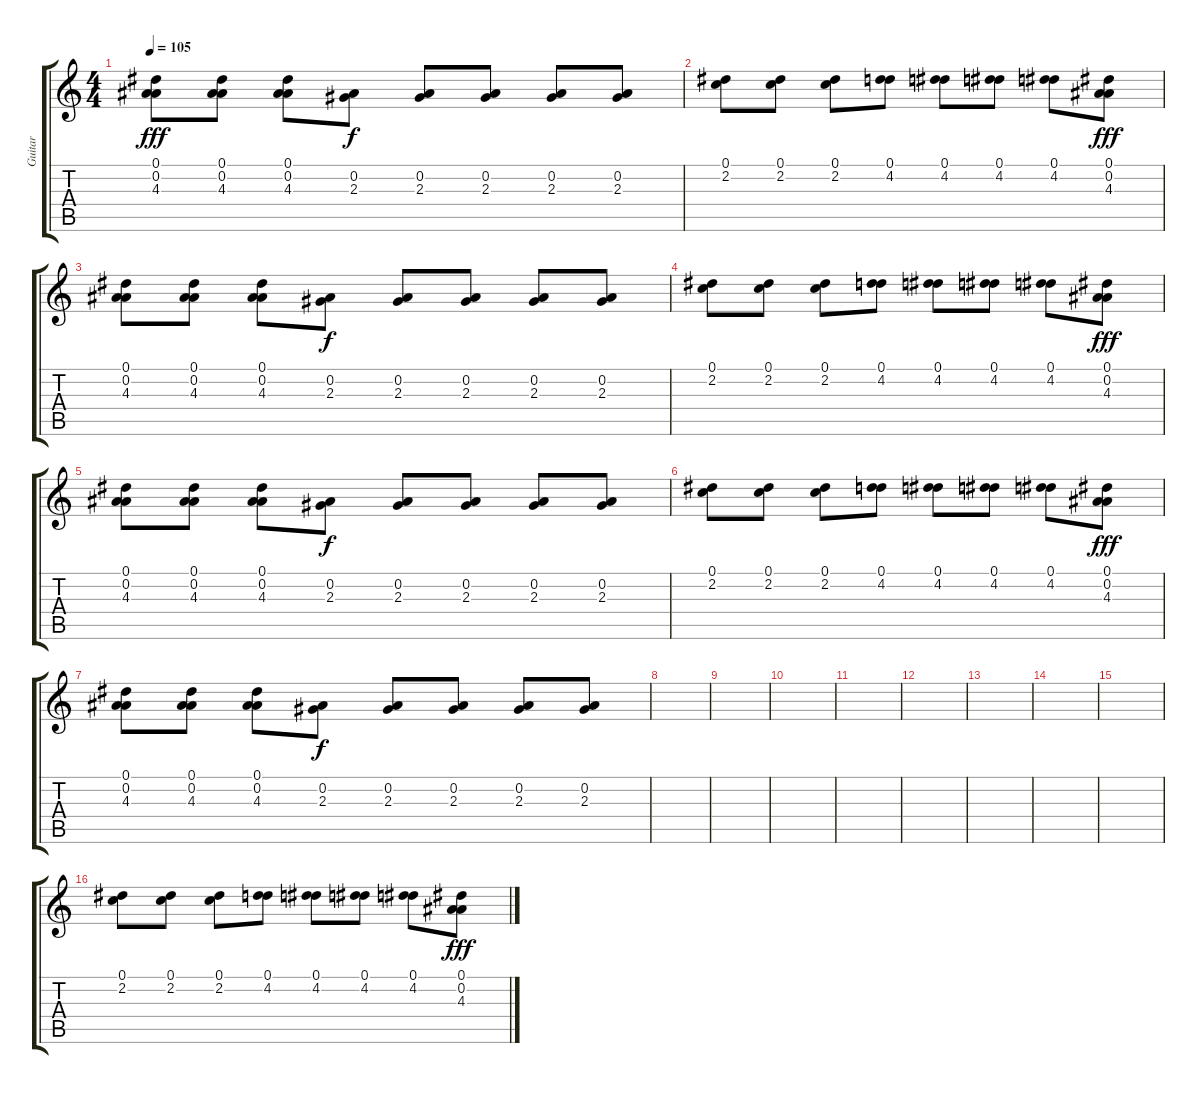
\track ("Guitar" "Guitar") {instrument acousticguitarsteel}
\staff {score tabs}
\tuning (Eb4 Bb3 Gb3 Db3 Ab2 Eb2) {hide}
\ts (4 4)
\tempo 105
\clef g2
\ks c
(0.1 0.2 4.3).8{dy fff} (0.1 0.2 4.3).8 (0.1 0.2 4.3).8 (0.2 2.3).8{dy f} (0.2 2.3).8 (0.2 2.3).8 (0.2 2.3).8 (0.2 2.3).8 |
(0.1 2.2).8 (0.1 2.2).8 (0.1 2.2).8 (0.1 4.2).8 (0.1 4.2).8 (0.1 4.2).8 (0.1 4.2).8 (0.1 0.2 4.3).8{dy fff} |
(0.1 0.2 4.3).8 (0.1 0.2 4.3).8 (0.1 0.2 4.3).8 (0.2 2.3).8{dy f} (0.2 2.3).8 (0.2 2.3).8 (0.2 2.3).8 (0.2 2.3).8 |
(0.1 2.2).8 (0.1 2.2).8 (0.1 2.2).8 (0.1 4.2).8 (0.1 4.2).8 (0.1 4.2).8 (0.1 4.2).8 (0.1 0.2 4.3).8{dy fff} |
(0.1 0.2 4.3).8 (0.1 0.2 4.3).8 (0.1 0.2 4.3).8 (0.2 2.3).8{dy f} (0.2 2.3).8 (0.2 2.3).8 (0.2 2.3).8 (0.2 2.3).8 |
(0.1 2.2).8 (0.1 2.2).8 (0.1 2.2).8 (0.1 4.2).8 (0.1 4.2).8 (0.1 4.2).8 (0.1 4.2).8 (0.1 0.2 4.3).8{dy fff} |
(0.1 0.2 4.3).8 (0.1 0.2 4.3).8 (0.1 0.2 4.3).8 (0.2 2.3).8{dy f} (0.2 2.3).8 (0.2 2.3).8 (0.2 2.3).8 (0.2 2.3).8 |
|
|
|
|
|
|
|
|
(0.1 2.2).8 (0.1 2.2).8 (0.1 2.2).8 (0.1 4.2).8 (0.1 4.2).8 (0.1 4.2).8 (0.1 4.2).8 (0.1 0.2 4.3).8{dy fff}
